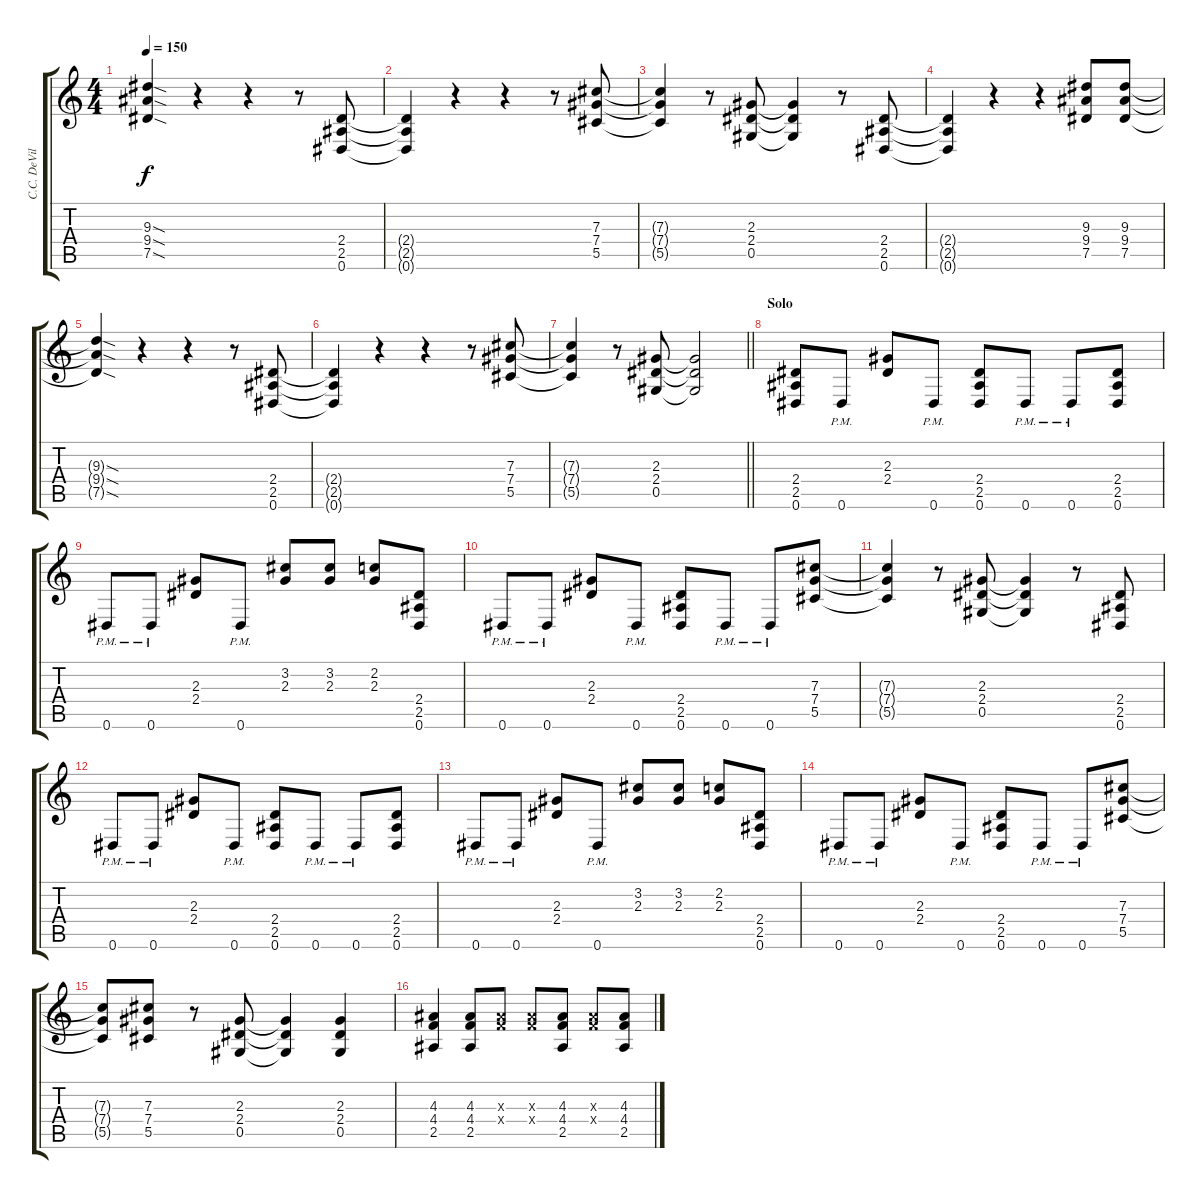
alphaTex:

\track ("C.C. DeVille - Rhytm I" "C.C. DeVil") {instrument distortionguitar}
\staff {score tabs}
\tuning (Eb4 Bb3 Gb3 Db3 Ab2 Eb2) {hide}
\ts (4 4)
\tempo 150
\clef g2
\ks c
(9.3{sod t} 9.4{sod t} 7.5{sod t}).4{dy f} r.4 r.4 r.8 (2.4 2.5 0.6).8 |
(2.4{t} 2.5{t} 0.6{t}).4 r.4 r.4 r.8 (7.3 7.4 5.5).8 |
(7.3{t} 7.4{t} 5.5{t}).4 r.8 (2.3 2.4 0.5).8 (2.3{t} 2.4{t} 0.5{t}).4 r.8 (2.4 2.5 0.6).8 |
(2.4{t} 2.5{t} 0.6{t}).4 r.4 r.4 (9.3 9.4 7.5).8 (9.3 9.4 7.5).8 |
(9.3{sod t} 9.4{sod t} 7.5{sod t}).4 r.4 r.4 r.8 (2.4 2.5 0.6).8 |
(2.4{t} 2.5{t} 0.6{t}).4 r.4 r.4 r.8 (7.3 7.4 5.5).8 |
\barLineRight lightlight
(7.3{t} 7.4{t} 5.5{t}).4 r.8 (2.3 2.4 0.5).8 (2.3{t} 2.4{t} 0.5{t}).2 |
\section ("" "Solo")
(2.4 2.5 0.6).8 0.6{pm}.8 (2.3 2.4).8 0.6{pm}.8 (2.4 2.5 0.6).8 0.6{pm}.8 0.6{pm}.8 (2.4 2.5 0.6).8 |
0.6{pm}.8 0.6{pm}.8 (2.3 2.4).8 0.6{pm}.8 (3.2 2.3).8 (3.2 2.3).8 (2.2 2.3).8 (2.4 2.5 0.6).8 |
0.6{pm}.8 0.6{pm}.8 (2.3 2.4).8 0.6{pm}.8 (2.4 2.5 0.6).8 0.6{pm}.8 0.6{pm}.8 (7.3 7.4 5.5).8 |
(7.3{t} 7.4{t} 5.5{t}).4 r.8 (2.3 2.4 0.5).8 (2.3{t} 2.4{t} 0.5{t}).4 r.8 (2.4 2.5 0.6).8 |
0.6{pm}.8 0.6{pm}.8 (2.3 2.4).8 0.6{pm}.8 (2.4 2.5 0.6).8 0.6{pm}.8 0.6{pm}.8 (2.4 2.5 0.6).8 |
0.6{pm}.8 0.6{pm}.8 (2.3 2.4).8 0.6{pm}.8 (3.2 2.3).8 (3.2 2.3).8 (2.2 2.3).8 (2.4 2.5 0.6).8 |
0.6{pm}.8 0.6{pm}.8 (2.3 2.4).8 0.6{pm}.8 (2.4 2.5 0.6).8 0.6{pm}.8 0.6{pm}.8 (7.3 7.4 5.5).8 |
(7.3{t} 7.4{t} 5.5{t}).8 (7.3 7.4 5.5).8 r.8 (2.3 2.4 0.5).8 (2.3{t} 2.4{t} 0.5{t}).4 (2.3 2.4 0.5).4 |
(4.3 4.4 2.5).4 (4.3 4.4 2.5).8 (4.3{x} 4.4{x}).8 (4.3{x} 4.4{x}).8 (4.3 4.4 2.5).8 (4.3{x} 4.4{x}).8 (4.3 4.4 2.5).8
